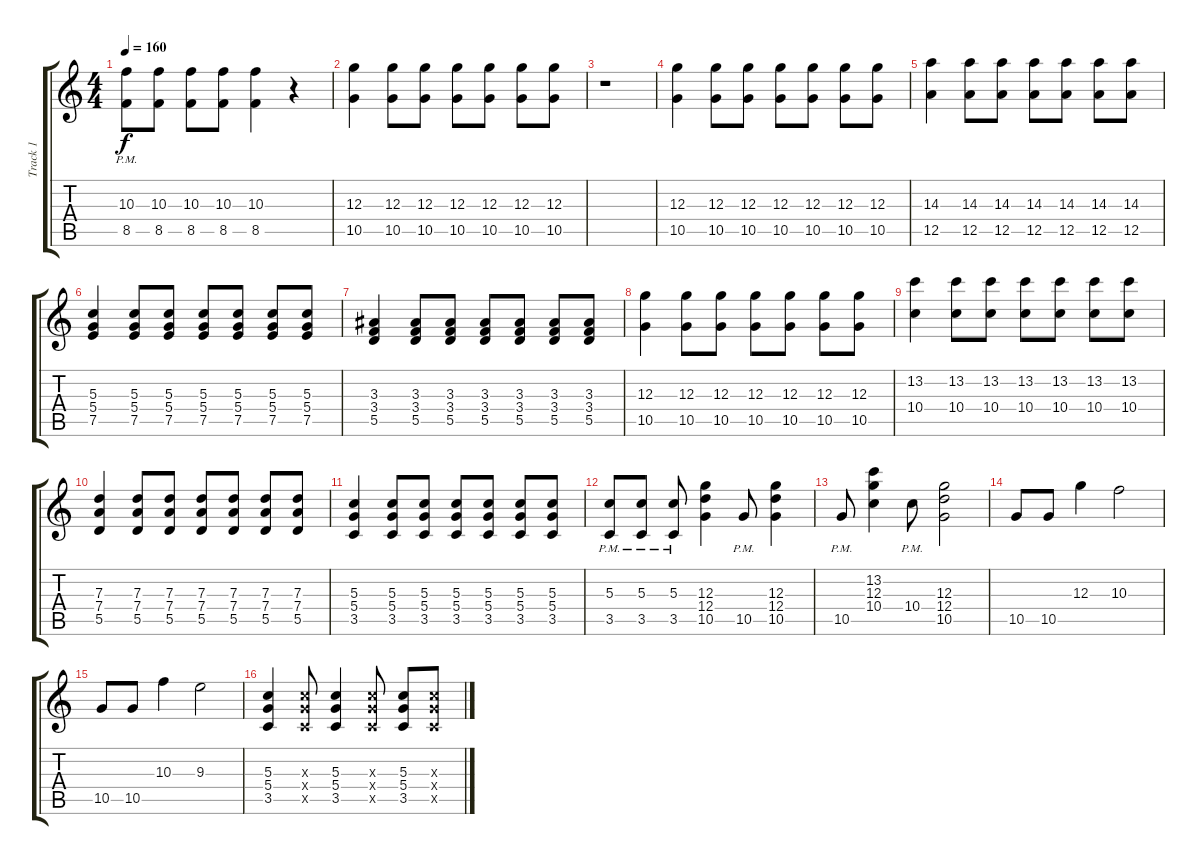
\track ("Track 1" "Track 1") {instrument distortionguitar}
\staff {score tabs}
\tuning (E4 B3 G3 D3 A2 E2) {hide}
\ts (4 4)
\tempo 160
\clef g2
\ks c
(10.3{pm} 8.5{pm}).8{dy f} (10.3 8.5).8 (10.3 8.5).8 (10.3 8.5).8 (10.3 8.5).4 r.4 |
(12.3 10.5).4 (12.3 10.5).8 (12.3 10.5).8 (12.3 10.5).8 (12.3 10.5).8 (12.3 10.5).8 (12.3 10.5).8 |
r.1 |
(12.3 10.5).4 (12.3 10.5).8 (12.3 10.5).8 (12.3 10.5).8 (12.3 10.5).8 (12.3 10.5).8 (12.3 10.5).8 |
(14.3 12.5).4 (14.3 12.5).8 (14.3 12.5).8 (14.3 12.5).8 (14.3 12.5).8 (14.3 12.5).8 (14.3 12.5).8 |
(5.3 5.4 7.5).4 (5.3 5.4 7.5).8 (5.3 5.4 7.5).8 (5.3 5.4 7.5).8 (5.3 5.4 7.5).8 (5.3 5.4 7.5).8 (5.3 5.4 7.5).8 |
(3.3 3.4 5.5).4 (3.3 3.4 5.5).8 (3.3 3.4 5.5).8 (3.3 3.4 5.5).8 (3.3 3.4 5.5).8 (3.3 3.4 5.5).8 (3.3 3.4 5.5).8 |
(12.3 10.5).4 (12.3 10.5).8 (12.3 10.5).8 (12.3 10.5).8 (12.3 10.5).8 (12.3 10.5).8 (12.3 10.5).8 |
(13.2 10.4).4 (13.2 10.4).8 (13.2 10.4).8 (13.2 10.4).8 (13.2 10.4).8 (13.2 10.4).8 (13.2 10.4).8 |
(7.3 7.4 5.5).4 (7.3 7.4 5.5).8 (7.3 7.4 5.5).8 (7.3 7.4 5.5).8 (7.3 7.4 5.5).8 (7.3 7.4 5.5).8 (7.3 7.4 5.5).8 |
(5.3 5.4 3.5).4 (5.3 5.4 3.5).8 (5.3 5.4 3.5).8 (5.3 5.4 3.5).8 (5.3 5.4 3.5).8 (5.3 5.4 3.5).8 (5.3 5.4 3.5).8 |
(5.3{pm} 3.5{pm}).8 (5.3{pm} 3.5{pm}).8 (5.3{pm} 3.5{pm}).8 (12.3 12.4 10.5).4 10.5{pm}.8 (12.3 12.4 10.5).4 |
10.5{pm}.8 (13.2 12.3 10.4).4 10.4{pm}.8 (12.3 12.4 10.5).2 |
10.5.8 10.5.8 12.3.4 10.3.2 |
10.5.8 10.5.8 10.3.4 9.3.2 |
(5.3 5.4 3.5).4 (5.3{x} 5.4{x} 3.5{x}).8 (5.3 5.4 3.5).4 (5.3{x} 5.4{x} 3.5{x}).8 (5.3 5.4 3.5).8 (5.3{x} 5.4{x} 3.5{x}).8
